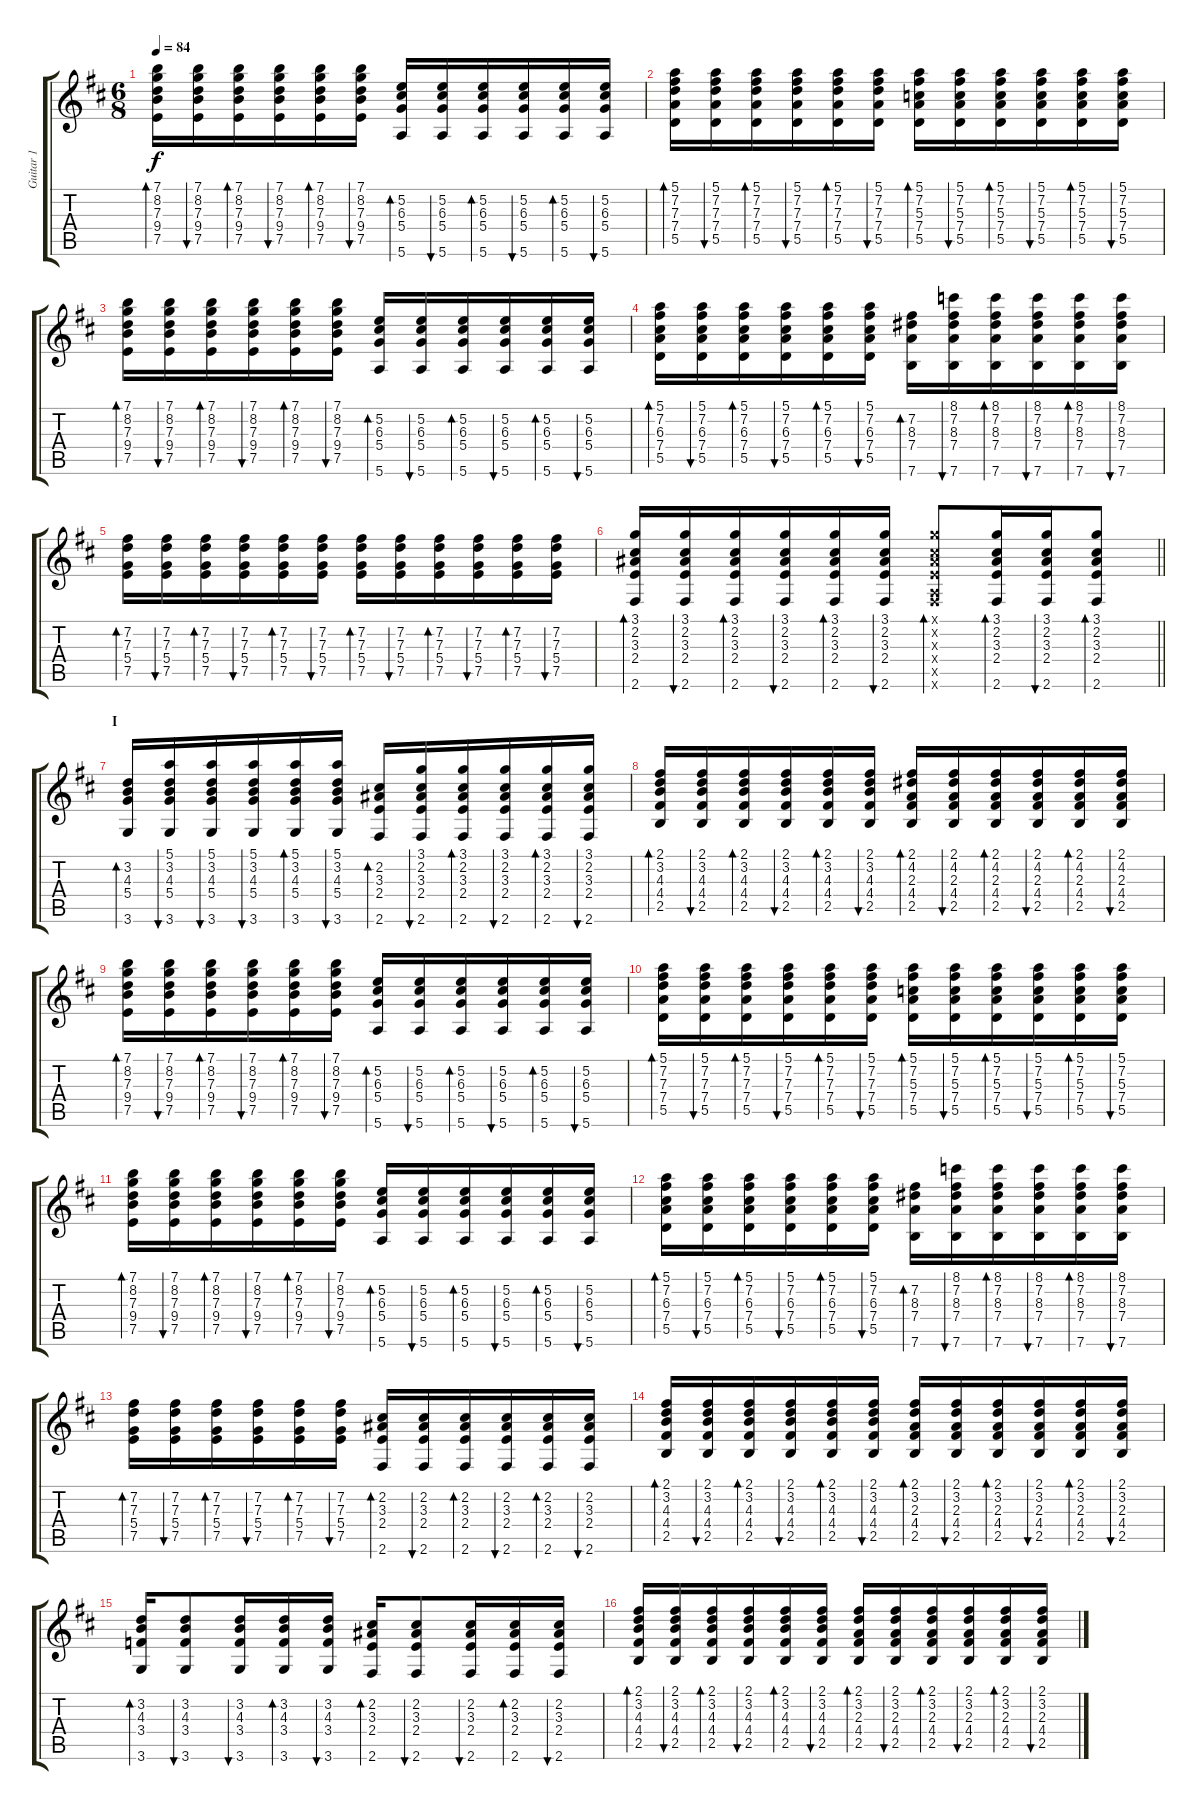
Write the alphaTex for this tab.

\track ("Guitar 1" "Guitar 1") {instrument acousticguitarnylon}
\staff {score tabs}
\tuning (E4 B3 G3 D3 A2 E2) {hide}
\ts (6 8)
\tempo 84
\clef g2
\ks d
(7.1 8.2 7.3 9.4 7.5).16{bd 30 dy f} (7.1 8.2 7.3 9.4 7.5).16{bu 30} (7.1 8.2 7.3 9.4 7.5).16{bd 30} (7.1 8.2 7.3 9.4 7.5).16{bu 30} (7.1 8.2 7.3 9.4 7.5).16{bd 30} (7.1 8.2 7.3 9.4 7.5).16{bu 30} (5.2 6.3 5.4 5.6).16{bd 30} (5.2 6.3 5.4 5.6).16{bu 30} (5.2 6.3 5.4 5.6).16{bd 30} (5.2 6.3 5.4 5.6).16{bu 30} (5.2 6.3 5.4 5.6).16{bd 30} (5.2 6.3 5.4 5.6).16{bu 30} |
(5.1 7.2 7.3 7.4 5.5).16{bd 30} (5.1 7.2 7.3 7.4 5.5).16{bu 30} (5.1 7.2 7.3 7.4 5.5).16{bd 30} (5.1 7.2 7.3 7.4 5.5).16{bu 30} (5.1 7.2 7.3 7.4 5.5).16{bd 30} (5.1 7.2 7.3 7.4 5.5).16{bu 30} (5.1 7.2 5.3 7.4 5.5).16{bd 30} (5.1 7.2 5.3 7.4 5.5).16{bu 30} (5.1 7.2 5.3 7.4 5.5).16{bd 30} (5.1 7.2 5.3 7.4 5.5).16{bu 30} (5.1 7.2 5.3 7.4 5.5).16{bd 30} (5.1 7.2 5.3 7.4 5.5).16{bu 30} |
(7.1 8.2 7.3 9.4 7.5).16{bd 30} (7.1 8.2 7.3 9.4 7.5).16{bu 30} (7.1 8.2 7.3 9.4 7.5).16{bd 30} (7.1 8.2 7.3 9.4 7.5).16{bu 30} (7.1 8.2 7.3 9.4 7.5).16{bd 30} (7.1 8.2 7.3 9.4 7.5).16{bu 30} (5.2 6.3 5.4 5.6).16{bd 30} (5.2 6.3 5.4 5.6).16{bu 30} (5.2 6.3 5.4 5.6).16{bd 30} (5.2 6.3 5.4 5.6).16{bu 30} (5.2 6.3 5.4 5.6).16{bd 30} (5.2 6.3 5.4 5.6).16{bu 30} |
(5.1 7.2 6.3 7.4 5.5).16{bd 30} (5.1 7.2 6.3 7.4 5.5).16{bu 30} (5.1 7.2 6.3 7.4 5.5).16{bd 30} (5.1 7.2 6.3 7.4 5.5).16{bu 30} (5.1 7.2 6.3 7.4 5.5).16{bd 30} (5.1 7.2 6.3 7.4 5.5).16{bu 30} (7.2 8.3 7.4 7.6).16{bd 30} (8.1 7.2 8.3 7.4 7.6).16{bu 30} (8.1 7.2 8.3 7.4 7.6).16{bd 30} (8.1 7.2 8.3 7.4 7.6).16{bu 30} (8.1 7.2 8.3 7.4 7.6).16{bd 30} (8.1 7.2 8.3 7.4 7.6).16{bu 30} |
(7.2 7.3 5.4 7.5).16{bd 30} (7.2 7.3 5.4 7.5).16{bu 30} (7.2 7.3 5.4 7.5).16{bd 30} (7.2 7.3 5.4 7.5).16{bu 30} (7.2 7.3 5.4 7.5).16{bd 30} (7.2 7.3 5.4 7.5).16{bu 30} (7.2 7.3 5.4 7.5).16{bd 30} (7.2 7.3 5.4 7.5).16{bu 30} (7.2 7.3 5.4 7.5).16{bd 30} (7.2 7.3 5.4 7.5).16{bu 30} (7.2 7.3 5.4 7.5).16{bd 30} (7.2 7.3 5.4 7.5).16{bu 30} |
\barLineRight lightlight
(3.1 2.2 3.3 2.4 2.6).16{bd 30} (3.1 2.2 3.3 2.4 2.6).16{bu 30} (3.1 2.2 3.3 2.4 2.6).16{bd 30} (3.1 2.2 3.3 2.4 2.6).16{bu 30} (3.1 2.2 3.3 2.4 2.6).16{bd 30} (3.1 2.2 3.3 2.4 2.6).16{bu 30} (3.1{x} 2.2{x} 3.3{x} 2.4{x} 0.5{x} 2.6{x}).8{bd 120} (3.1 2.2 3.3 2.4 2.6).16{bd 60} (3.1 2.2 3.3 2.4 2.6).16{bu 30} (3.1 2.2 3.3 2.4 2.6).8{bd 30} |
\section ("" "I")
(3.2 4.3 5.4 3.6).16{bd 30} (5.1 3.2 4.3 5.4 3.6).16{bu 30} (5.1 3.2 4.3 5.4 3.6).16{bu 30} (5.1 3.2 4.3 5.4 3.6).16{bu 30} (5.1 3.2 4.3 5.4 3.6).16{bd 30} (5.1 3.2 4.3 5.4 3.6).16{bu 30} (2.2 3.3 2.4 2.6).16{bd 30} (3.1 2.2 3.3 2.4 2.6).16{bu 30} (3.1 2.2 3.3 2.4 2.6).16{bd 30} (3.1 2.2 3.3 2.4 2.6).16{bu 30} (3.1 2.2 3.3 2.4 2.6).16{bd 30} (3.1 2.2 3.3 2.4 2.6).16{bu 30} |
(2.1 3.2 4.3 4.4 2.5).16{bd 30} (2.1 3.2 4.3 4.4 2.5).16{bu 30} (2.1 3.2 4.3 4.4 2.5).16{bd 30} (2.1 3.2 4.3 4.4 2.5).16{bu 30} (2.1 3.2 4.3 4.4 2.5).16{bd 30} (2.1 3.2 4.3 4.4 2.5).16{bu 30} (2.1 4.2 2.3 4.4 2.5).16{bd 30} (2.1 4.2 2.3 4.4 2.5).16{bu 30} (2.1 4.2 2.3 4.4 2.5).16{bd 30} (2.1 4.2 2.3 4.4 2.5).16{bu 30} (2.1 4.2 2.3 4.4 2.5).16{bd 30} (2.1 4.2 2.3 4.4 2.5).16{bu 30} |
(7.1 8.2 7.3 9.4 7.5).16{bd 30} (7.1 8.2 7.3 9.4 7.5).16{bu 30} (7.1 8.2 7.3 9.4 7.5).16{bd 30} (7.1 8.2 7.3 9.4 7.5).16{bu 30} (7.1 8.2 7.3 9.4 7.5).16{bd 30} (7.1 8.2 7.3 9.4 7.5).16{bu 30} (5.2 6.3 5.4 5.6).16{bd 30} (5.2 6.3 5.4 5.6).16{bu 30} (5.2 6.3 5.4 5.6).16{bd 30} (5.2 6.3 5.4 5.6).16{bu 30} (5.2 6.3 5.4 5.6).16{bd 30} (5.2 6.3 5.4 5.6).16{bu 30} |
(5.1 7.2 7.3 7.4 5.5).16{bd 30} (5.1 7.2 7.3 7.4 5.5).16{bu 30} (5.1 7.2 7.3 7.4 5.5).16{bd 30} (5.1 7.2 7.3 7.4 5.5).16{bu 30} (5.1 7.2 7.3 7.4 5.5).16{bd 30} (5.1 7.2 7.3 7.4 5.5).16{bu 30} (5.1 7.2 5.3 7.4 5.5).16{bd 30} (5.1 7.2 5.3 7.4 5.5).16{bu 30} (5.1 7.2 5.3 7.4 5.5).16{bd 30} (5.1 7.2 5.3 7.4 5.5).16{bu 30} (5.1 7.2 5.3 7.4 5.5).16{bd 30} (5.1 7.2 5.3 7.4 5.5).16{bu 30} |
(7.1 8.2 7.3 9.4 7.5).16{bd 30} (7.1 8.2 7.3 9.4 7.5).16{bu 30} (7.1 8.2 7.3 9.4 7.5).16{bd 30} (7.1 8.2 7.3 9.4 7.5).16{bu 30} (7.1 8.2 7.3 9.4 7.5).16{bd 30} (7.1 8.2 7.3 9.4 7.5).16{bu 30} (5.2 6.3 5.4 5.6).16{bd 30} (5.2 6.3 5.4 5.6).16{bu 30} (5.2 6.3 5.4 5.6).16{bd 30} (5.2 6.3 5.4 5.6).16{bu 30} (5.2 6.3 5.4 5.6).16{bd 30} (5.2 6.3 5.4 5.6).16{bu 30} |
(5.1 7.2 6.3 7.4 5.5).16{bd 30} (5.1 7.2 6.3 7.4 5.5).16{bu 30} (5.1 7.2 6.3 7.4 5.5).16{bd 30} (5.1 7.2 6.3 7.4 5.5).16{bu 30} (5.1 7.2 6.3 7.4 5.5).16{bd 30} (5.1 7.2 6.3 7.4 5.5).16{bu 30} (7.2 8.3 7.4 7.6).16{bd 30} (8.1 7.2 8.3 7.4 7.6).16{bu 30} (8.1 7.2 8.3 7.4 7.6).16{bd 30} (8.1 7.2 8.3 7.4 7.6).16{bu 30} (8.1 7.2 8.3 7.4 7.6).16{bd 30} (8.1 7.2 8.3 7.4 7.6).16{bu 30} |
(7.2 7.3 5.4 7.5).16{bd 30} (7.2 7.3 5.4 7.5).16{bu 30} (7.2 7.3 5.4 7.5).16{bd 30} (7.2 7.3 5.4 7.5).16{bu 30} (7.2 7.3 5.4 7.5).16{bd 30} (7.2 7.3 5.4 7.5).16{bu 30} (2.2 3.3 2.4 2.6).16{bd 30} (2.2 3.3 2.4 2.6).16{bu 30} (2.2 3.3 2.4 2.6).16{bd 30} (2.2 3.3 2.4 2.6).16{bu 30} (2.2 3.3 2.4 2.6).16{bd 30} (2.2 3.3 2.4 2.6).16{bu 30} |
(2.1 3.2 4.3 4.4 2.5).16{bd 30} (2.1 3.2 4.3 4.4 2.5).16{bu 30} (2.1 3.2 4.3 4.4 2.5).16{bd 30} (2.1 3.2 4.3 4.4 2.5).16{bu 30} (2.1 3.2 4.3 4.4 2.5).16{bd 30} (2.1 3.2 4.3 4.4 2.5).16{bu 30} (2.1 3.2 2.3 4.4 2.5).16{bd 30} (2.1 3.2 2.3 4.4 2.5).16{bu 30} (2.1 3.2 2.3 4.4 2.5).16{bd 30} (2.1 3.2 2.3 4.4 2.5).16{bu 30} (2.1 3.2 2.3 4.4 2.5).16{bd 30} (2.1 3.2 2.3 4.4 2.5).16{bu 30} |
(3.2 4.3 3.4 3.6).16{bd 30} (3.2 4.3 3.4 3.6).8{bu 30} (3.2 4.3 3.4 3.6).16{bu 30} (3.2 4.3 3.4 3.6).16{bd 30} (3.2 4.3 3.4 3.6).16{bu 30} (2.2 3.3 2.4 2.6).16{bd 30} (2.2 3.3 2.4 2.6).8{bu 30} (2.2 3.3 2.4 2.6).16{bu 30} (2.2 3.3 2.4 2.6).16{bd 30} (2.2 3.3 2.4 2.6).16{bu 30} |
(2.1 3.2 4.3 4.4 2.5).16{bd 30} (2.1 3.2 4.3 4.4 2.5).16{bu 30} (2.1 3.2 4.3 4.4 2.5).16{bd 30} (2.1 3.2 4.3 4.4 2.5).16{bu 30} (2.1 3.2 4.3 4.4 2.5).16{bd 30} (2.1 3.2 4.3 4.4 2.5).16{bu 30} (2.1 3.2 2.3 4.4 2.5).16{bd 30} (2.1 3.2 2.3 4.4 2.5).16{bu 30} (2.1 3.2 2.3 4.4 2.5).16{bd 30} (2.1 3.2 2.3 4.4 2.5).16{bu 30} (2.1 3.2 2.3 4.4 2.5).16{bd 30} (2.1 3.2 2.3 4.4 2.5).16{bu 30}
